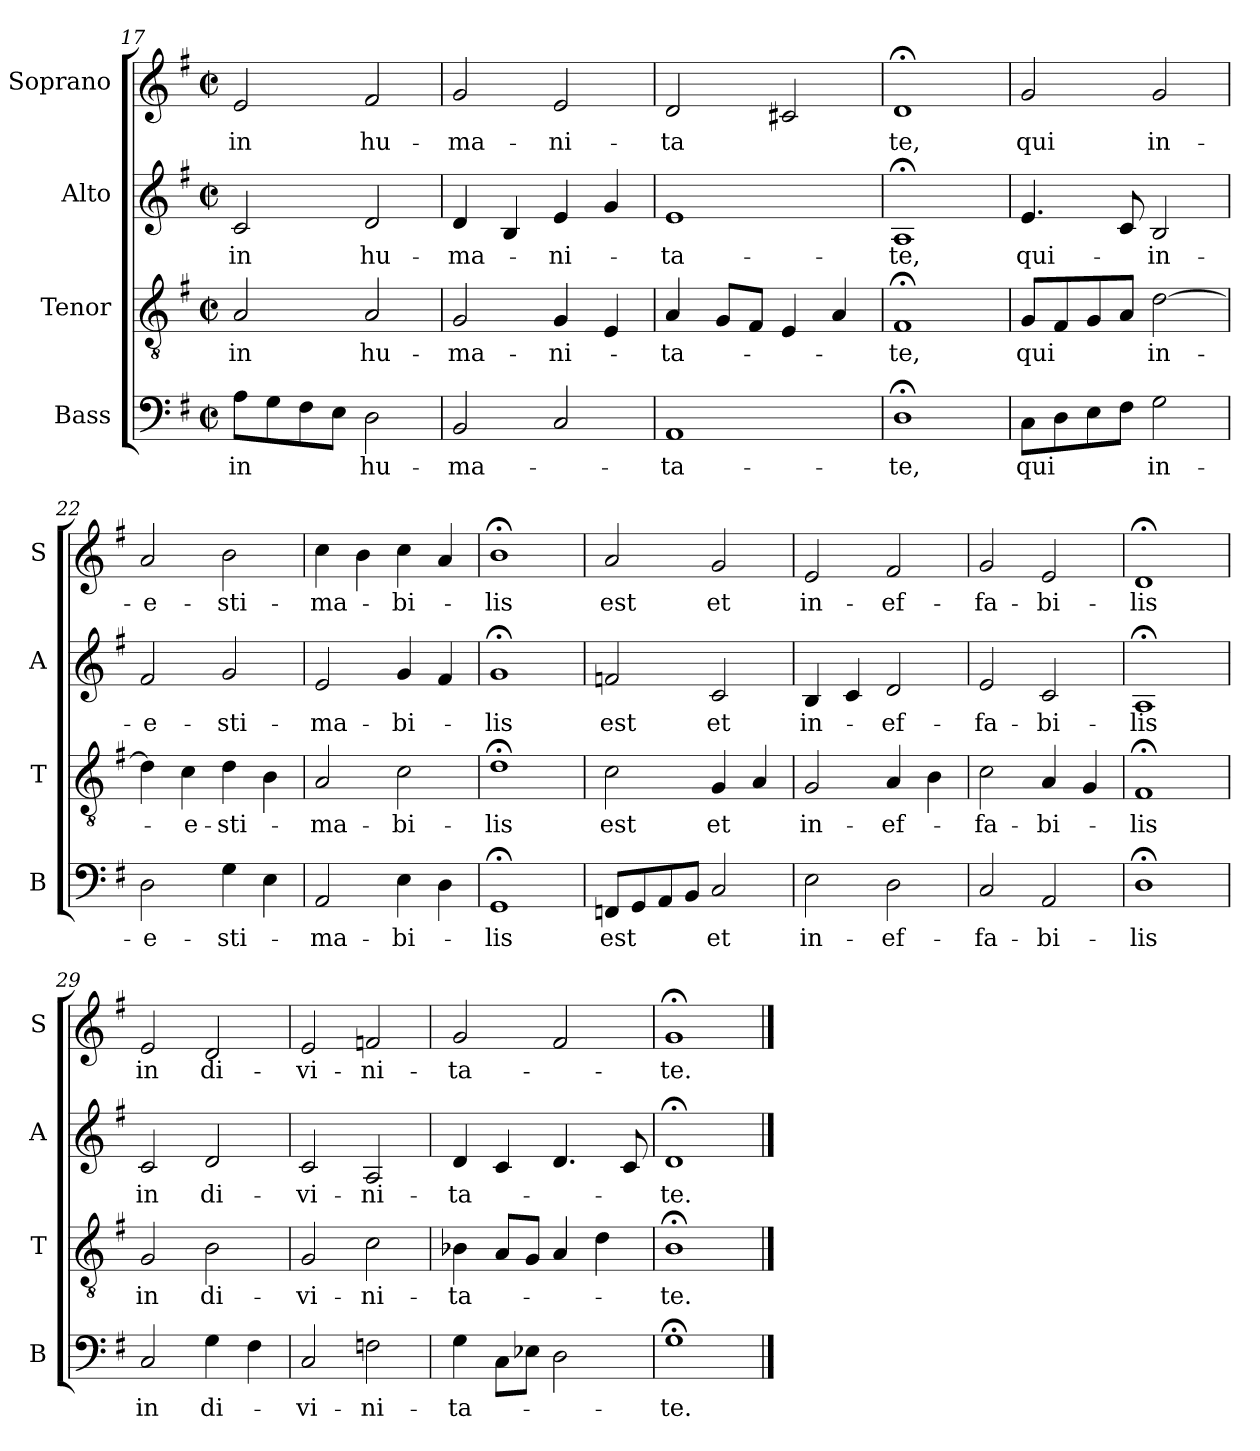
**kern	**text	**kern	**text	**kern	**text	**kern	**text
*part4	*part4	*part3	*part3	*part2	*part2	*part1	*part1
*staff4	*staff4	*staff3	*staff3	*staff2	*staff2	*staff1	*staff1
*I"Bass	*	*I"Tenor	*	*I"Alto	*	*I"Soprano	*
*I'B	*	*I'T	*	*I'A	*	*I'S	*
!!LO:PB:g=z
*clefF4	*	*clefGv2	*	*clefG2	*	*clefG2	*
*k[f#]	*	*k[f#]	*	*k[f#]	*	*k[f#]	*
*G:	*	*G:	*	*G:	*	*G:	*
*M2/2	*	*M2/2	*	*M2/2	*	*M2/2	*
*met(c|)	*	*met(c|)	*	*met(c|)	*	*met(c|)	*
=17	=17	=17	=17	=17	=17	=17	=17
8A\L	in	2A/	in	2c/	in	2e/	in
8G\	.	.	.	.	.	.	.
8F#\	.	.	.	.	.	.	.
8E\J	.	.	.	.	.	.	.
2D\	hu-	2A/	hu-	2d/	hu-	2f#/	hu-
=18	=18	=18	=18	=18	=18	=18	=18
2BB/	-ma-	2G/	-ma-	4d/	-ma-	2g/	-ma-
.	.	.	.	4B/	.	.	.
2C/	.	4G/	-ni-	4e/	-ni-	2e/	-ni-
.	.	4E/	.	4g/	.	.	.
=19	=19	=19	=19	=19	=19	=19	=19
1AA	-ta-	4A/	-ta-	1e	-ta-	2d/	-ta
.	.	8G/L	.	.	.	.	.
.	.	8F#/J	.	.	.	.	.
.	.	4E/	.	.	.	2c#X/	.
.	.	4A/	.	.	.	.	.
=20	=20	=20	=20	=20	=20	=20	=20
1D;<	-te,	1F#;<	-te,	1A;<	-te,	1d;<	te,
=21	=21	=21	=21	=21	=21	=21	=21
8C\L	qui	8G/L	qui	4.e/	qui-	2g/	qui
8D\	.	8F#/	.	.	.	.	.
8E\	.	8G/	.	.	.	.	.
8F#\J	.	8A/J	.	8c/	.	.	.
2G\	in-	[2d\	in-	2B/	-in-	2g/	in-
!!LO:LB:g=z
=22	=22	=22	=22	=22	=22	=22	=22
2D\	-e-	4d\]	.	2f#/	-e-	2a/	-e-
.	.	4c\	-e-	.	.	.	.
4G\	-sti-	4d\	-sti-	2g/	-sti-	2b\	-sti-
4E\	.	4B\	.	.	.	.	.
=23	=23	=23	=23	=23	=23	=23	=23
2AA/	-ma-	2A/	-ma-	2e/	-ma-	4cc\	-ma-
.	.	.	.	.	.	4b\	.
4E\	-bi-	2c\	-bi-	4g/	-bi-	4cc\	-bi-
4D\	.	.	.	4f#/	.	4a/	.
=24	=24	=24	=24	=24	=24	=24	=24
1GG;<	-lis	1d;<	-lis	1g;<	-lis	1b;<	-lis
=25	=25	=25	=25	=25	=25	=25	=25
8FFn/L	est	2c\	est	2fn/	est	2a/	est
8GG/	.	.	.	.	.	.	.
8AA/	.	.	.	.	.	.	.
8BB/J	.	.	.	.	.	.	.
2C/	et	4G/	et	2c/	et	2g/	et
.	.	4A/	.	.	.	.	.
=26	=26	=26	=26	=26	=26	=26	=26
2E\	in-	2G/	in-	4B/	in-	2e/	in-
.	.	.	.	4c/	.	.	.
2D\	-ef-	4A/	-ef-	2d/	-ef-	2f#/	-ef-
.	.	4B\	.	.	.	.	.
!!LO:LB:g=z
=27	=27	=27	=27	=27	=27	=27	=27
2C/	-fa-	2c\	-fa-	2e/	-fa-	2g/	-fa-
2AA/	-bi-	4A/	-bi-	2c/	-bi-	2e/	-bi-
.	.	4G/	.	.	.	.	.
=28	=28	=28	=28	=28	=28	=28	=28
1D;<	-lis	1F#;<	-lis	1A;<	-lis	1d;<	-lis
=29	=29	=29	=29	=29	=29	=29	=29
2C/	in	2G/	in	2c/	in	2e/	in
4G\	di-	2B\	di-	2d/	di-	2d/	di-
4F#\	.	.	.	.	.	.	.
=30	=30	=30	=30	=30	=30	=30	=30
2C/	-vi-	2G/	-vi-	2c/	-vi-	2e/	-vi-
2Fn\	-ni-	2c\	-ni-	2A/	-ni-	2fn/	-ni-
=31	=31	=31	=31	=31	=31	=31	=31
4G\	-ta-	4B-X\	-ta-	4d/	-ta-	2g/	-ta-
8C\L	.	8A/L	.	4c/	.	.	.
8E-X\J	.	8G/J	.	.	.	.	.
2D\	.	4A/	.	4.d/	.	2f#/	.
.	.	4d\	.	.	.	.	.
.	.	.	.	8c/	.	.	.
=32	=32	=32	=32	=32	=32	=32	=32
1G;<	-te.	1B;<	-te.	1d;<	-te.	1g;<	-te.
==	==	==	==	==	==	==	==
*-	*-	*-	*-	*-	*-	*-	*-
